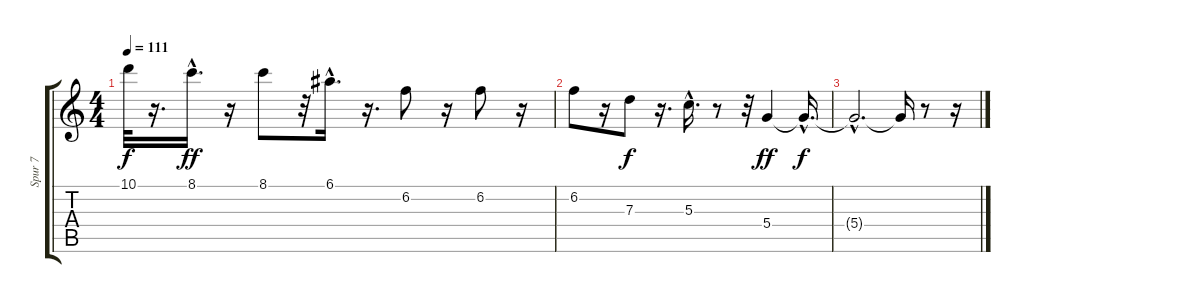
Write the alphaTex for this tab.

\track ("Spur 7" "Spur 7") {instrument distortionguitar}
\staff {score tabs}
\tuning (E4 B3 G3 D3 A2 E2) {hide}
\ts (4 4)
\tempo 111
\clef g2
\ks c
10.1{t}.32{dy f} r.16{d} 8.1{hac}.16{d dy ff} r.16 8.1.8 r.32 6.1{hac}.16{d} r.16{d} 6.2.8 r.16 6.2.8 r.16 |
6.2.8 r.16 7.3.8{dy f} r.16{d} 5.3{hac}.16{d} r.8 r.32 5.4.4{dy ff} 5.4{hac t}.16{d dy f} |
5.4{hac t}.2{d} 5.4{t}.16 r.8 r.16
